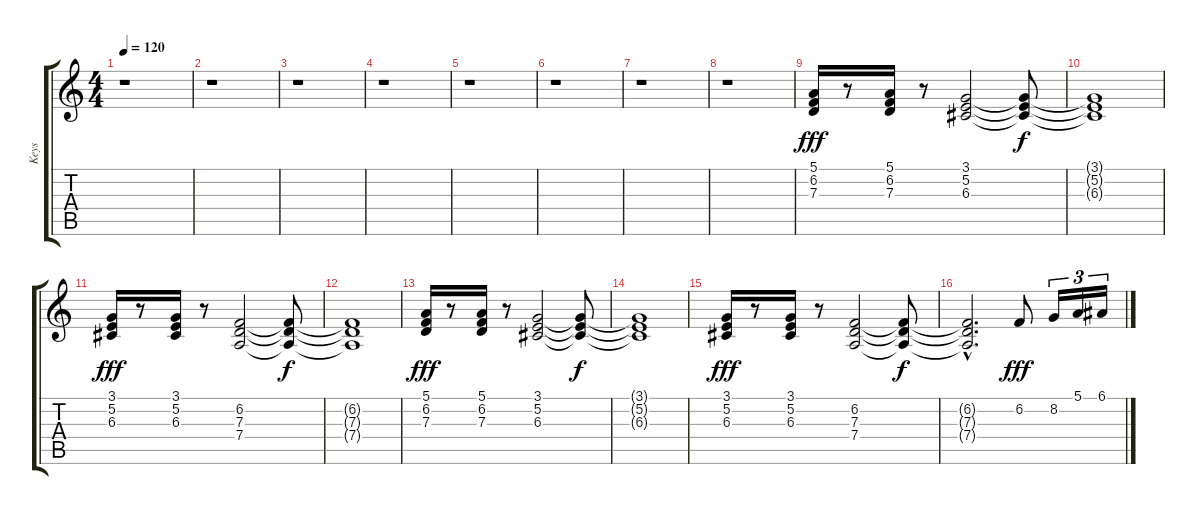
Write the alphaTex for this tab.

\track ("Keys" "Keys") {instrument synthbrass1}
\staff {score tabs}
\tuning (E4 B3 G3 D3 A2 E2) {hide}
\ts (4 4)
\tempo 120
\clef g2
\ks c
r.1{dy fff instrument synthbrass1} |
r.1 |
r.1 |
r.1 |
r.1 |
r.1 |
r.1 |
r.1 |
(5.1 6.2 7.3).16 r.8 (5.1 6.2 7.3).16 r.8 (3.1 5.2 6.3).2 (3.1{t} 5.2{t} 6.3{t}).8{dy f} |
(3.1{t} 5.2{t} 6.3{t}).1 |
(3.1 5.2 6.3).16{dy fff} r.8 (3.1 5.2 6.3).16 r.8 (6.2 7.3 7.4).2 (6.2{t} 7.3{t} 7.4{t}).8{dy f} |
(6.2{t} 7.3{t} 7.4{t}).1 |
(5.1 6.2 7.3).16{dy fff} r.8 (5.1 6.2 7.3).16 r.8 (3.1 5.2 6.3).2 (3.1{t} 5.2{t} 6.3{t}).8{dy f} |
(3.1{t} 5.2{t} 6.3{t}).1 |
(3.1 5.2 6.3).16{dy fff} r.8 (3.1 5.2 6.3).16 r.8 (6.2 7.3 7.4).2 (6.2{t} 7.3{t} 7.4{t}).8{dy f} |
(6.2{hac t} 7.3{hac t} 7.4{hac t}).2{d} 6.2.8{dy fff} 8.2.16{tu (3 2)} 5.1.16{tu (3 2)} 6.1.16{tu (3 2)}
